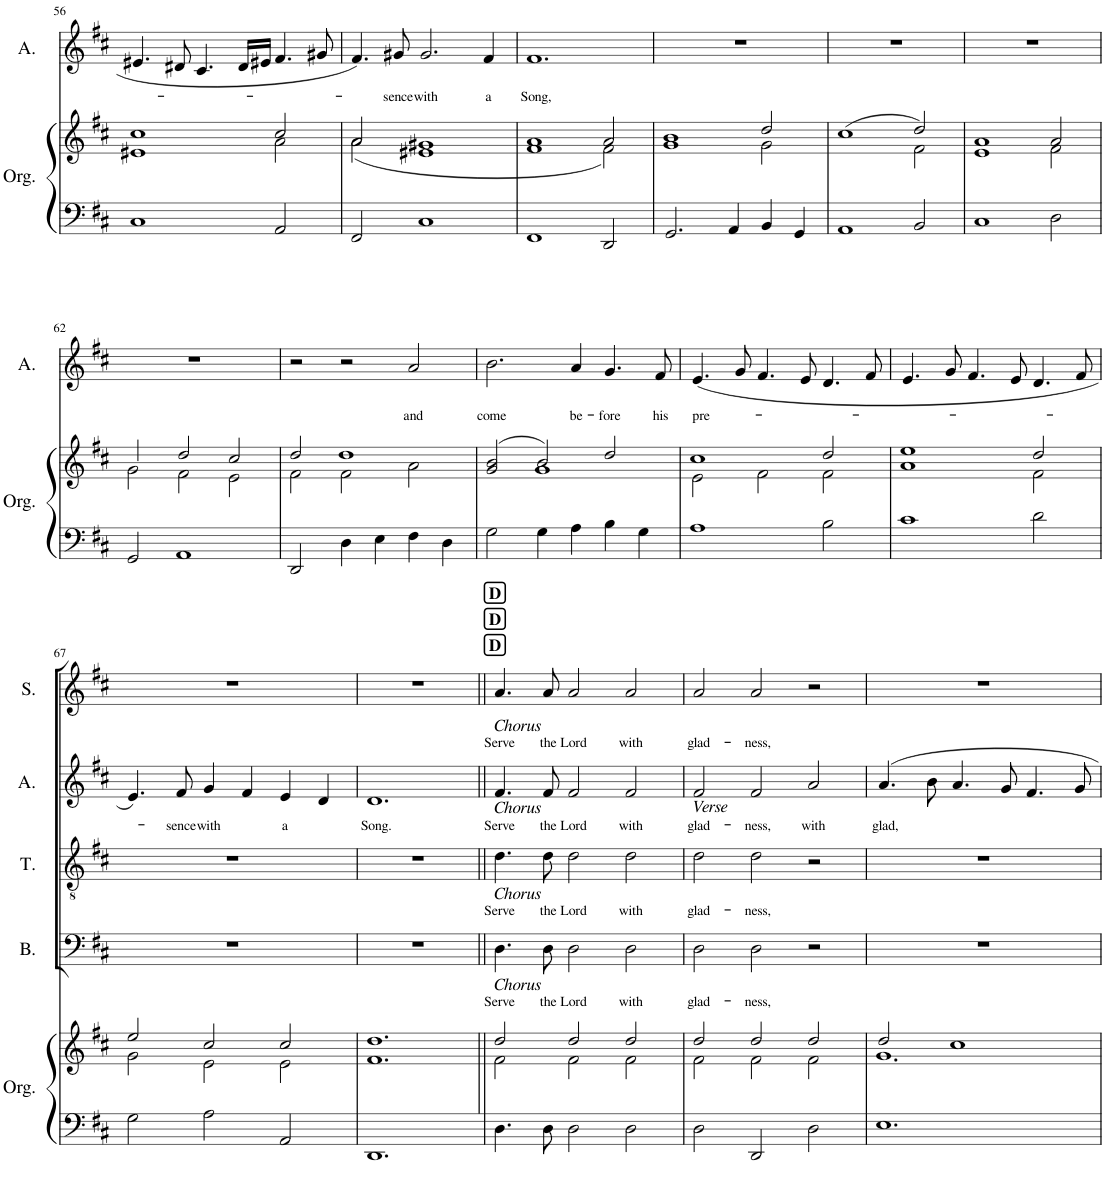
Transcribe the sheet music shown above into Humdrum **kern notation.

**kern	**kern	**kern	**text	**kern	**text	**kern	**text	**kern	**text
*part5	*part5	*part4	*part4	*part3	*part3	*part2	*part2	*part1	*part1
*staff6	*staff5	*staff4	*staff4	*staff3	*staff3	*staff2	*staff2	*staff1	*staff1
*I"Organ	*	*I"Bass	*	*I"Tenor	*	*I"Alto	*	*I"Soprano I	*
*I'Org.	*	*I'B.	*	*I'T.	*	*I'A.	*	*I'S.	*
!!LO:PB:g=z
*clefF4	*clefG2	*clefF4	*	*clefGv2	*	*clefG2	*	*clefG2	*
*k[f#c#]	*k[f#c#]	*k[f#c#]	*	*k[f#c#]	*	*k[f#c#]	*	*k[f#c#]	*
*M3/2	*M3/2	*M3/2	*	*M3/2	*	*M3/2	*	*M3/2	*
=56	=56	=56	=56	=56	=56	=56	=56	=56	=56
*	*^	*	*	*	*	*	*	*	*
1C#	1e#X 1cc#	1ryy	1.r	.	1.r	.	4.e#X/	.	1.r	.
.	.	.	.	.	.	.	8d#X/	.	.	.
.	.	.	.	.	.	.	4.c#/	.	.	.
.	.	.	.	.	.	.	16d#/LL	.	.	.
.	.	.	.	.	.	.	16e#X/JJ	.	.	.
2AA/	2cc#/	2a\	.	.	.	.	4.f#/	.	.	.
.	.	.	.	.	.	.	8g#X/	.	.	.
=57	=57	=57	=57	=57	=57	=57	=57	=57	=57	=57
2FF#/	2a/	(2a\	1.r	.	1.r	.	4.f#/	.	1.r	.
!	!	!	!	!	!	!	!	!LO:LY:b	!	!
.	.	.	.	.	.	.	8g#X/	-sence	.	.
!	!	!	!	!	!	!	!	!LO:LY:b	!	!
1C#	1g#X	1e#X	.	.	.	.	2.g#/	with	.	.
!	!	!	!	!	!	!	!	!LO:LY:b	!	!
.	.	.	.	.	.	.	4f#/	a	.	.
=58	=58	=58	=58	=58	=58	=58	=58	=58	=58	=58
!	!	!	!	!	!	!	!	!LO:LY:b	!	!
1FF#	1f# 1a	1ryy	1.r	.	1.r	.	1.f#	Song,	1.r	.
2DD/	2a/	2f#\)	.	.	.	.	.	.	.	.
=59	=59	=59	=59	=59	=59	=59	=59	=59	=59	=59
2.GG/	1g 1b	1ryy	1.r	.	1.r	.	1.r	.	1.r	.
4AA/	.	.	.	.	.	.	.	.	.	.
4BB/	2dd/	2g\	.	.	.	.	.	.	.	.
4GG/	.	.	.	.	.	.	.	.	.	.
=60	=60	=60	=60	=60	=60	=60	=60	=60	=60	=60
1AA	(1cc#	1e	1.r	.	1.r	.	1.r	.	1.r	.
2BB/	2dd/)	2f#\	.	.	.	.	.	.	.	.
=61	=61	=61	=61	=61	=61	=61	=61	=61	=61	=61
1C#	1e 1a	1ryy	1.r	.	1.r	.	1.r	.	1.r	.
2D\	2a/	2f#\	.	.	.	.	.	.	.	.
!!LO:LB:g=z
=62	=62	=62	=62	=62	=62	=62	=62	=62	=62	=62
2GG/	2b/	2g\	1.r	.	1.r	.	1.r	.	1.r	.
1AA	2dd/	2f#\	.	.	.	.	.	.	.	.
.	2cc#/	2e\	.	.	.	.	.	.	.	.
=63	=63	=63	=63	=63	=63	=63	=63	=63	=63	=63
2DD/	2dd/	2f#\	1.r	.	1.r	.	2r	.	1.r	.
4D\	1dd	2f#\	.	.	.	.	2r	.	.	.
4E\	.	.	.	.	.	.	.	.	.	.
!	!	!	!	!	!	!	!	!LO:LY:b	!	!
4F#\	.	2a\	.	.	.	.	2a/	and	.	.
4D\	.	.	.	.	.	.	.	.	.	.
=64	=64	=64	=64	=64	=64	=64	=64	=64	=64	=64
!	!	!	!	!	!	!	!	!LO:LY:b	!	!
2G\	(2g/ 2b/	2ryy	1.r	.	1.r	.	2.b\	come	1.r	.
4G\	2b/)	1g	.	.	.	.	.	.	.	.
!	!	!	!	!	!	!	!	!LO:LY:b	!	!
4A\	.	.	.	.	.	.	4a/	be-	.	.
!	!	!	!	!	!	!	!	!LO:LY:b	!	!
4B\	2dd/	.	.	.	.	.	4.g/	-fore	.	.
4G\	.	.	.	.	.	.	.	.	.	.
!	!	!	!	!	!	!	!	!LO:LY:b	!	!
.	.	.	.	.	.	.	8f#/	his	.	.
=65	=65	=65	=65	=65	=65	=65	=65	=65	=65	=65
!	!	!	!	!	!	!	!	!LO:LY:b	!	!
1A	1cc#	2e\	1.r	.	1.r	.	(4.e/	pre-	1.r	.
.	.	.	.	.	.	.	8g/	.	.	.
.	.	2f#\	.	.	.	.	4.f#/	.	.	.
.	.	.	.	.	.	.	8e/	.	.	.
2B\	2dd/	2f#\	.	.	.	.	4.d/	.	.	.
.	.	.	.	.	.	.	8f#/	.	.	.
=66	=66	=66	=66	=66	=66	=66	=66	=66	=66	=66
1c#	1a 1ee	1ryy	1.r	.	1.r	.	4.e/	.	1.r	.
.	.	.	.	.	.	.	8g/	.	.	.
.	.	.	.	.	.	.	4.f#/	.	.	.
.	.	.	.	.	.	.	8e/	.	.	.
2d\	2dd/	2f#\	.	.	.	.	4.d/	.	.	.
.	.	.	.	.	.	.	8f#/	.	.	.
!!LO:LB:g=z
=67	=67	=67	=67	=67	=67	=67	=67	=67	=67	=67
2G\	2ee/	2g\	1.r	.	1.r	.	4.e/)	.	1.r	.
!	!	!	!	!	!	!	!	!LO:LY:b	!	!
.	.	.	.	.	.	.	8f#/	-sence	.	.
!	!	!	!	!	!	!	!	!LO:LY:b	!	!
2A\	2cc#/	2e\	.	.	.	.	4g/	with	.	.
.	.	.	.	.	.	.	4f#/	.	.	.
!	!	!	!	!	!	!	!	!LO:LY:b	!	!
2AA/	2cc#/	2e\	.	.	.	.	4e/	a	.	.
.	.	.	.	.	.	.	4d/	.	.	.
*	*v	*v	*	*	*	*	*	*	*	*
=68	=68	=68	=68	=68	=68	=68	=68	=68	=68
!	!	!	!	!	!	!	!LO:LY:b	!	!
1.DD	1.f# 1.dd	1.r	.	1.r	.	1.d	Song.	1.r	.
=69||	=69||	=69||	=69||	=69||	=69||	=69||	=69||	=69||	=69||
*	*^	*	*	*	*	*	*	*	*
!	!	!	!	!	!	!	!	!	!LO:TX:a:B:t=D	!
!	!	!	!	!	!	!	!	!	!LO:TX:a:B:t=D	!
!	!	!	!	!	!	!	!	!	!LO:TX:a:B:t=D	!
!	!	!	!	!	!	!	!	!	!LO:TX:b:i:t=Chorus	!
!	!	!	!	!	!	!	!LO:TX:b:i:t=Chorus	!	!	!
!	!	!	!	!	!LO:TX:b:i:t=Chorus	!	!	!	!	!
!	!	!	!LO:TX:b:i:t=Chorus	!	!	!	!	!	!	!
!	!	!	!	!LO:LY:b	!	!LO:LY:b	!	!LO:LY:b	!	!LO:LY:b
4.D\	2dd/	2f#\	4.D\	Serve	4.d\	Serve	4.f#/	Serve	4.a/	Serve
!	!	!	!	!LO:LY:b	!	!LO:LY:b	!	!LO:LY:b	!	!LO:LY:b
8D\	.	.	8D\	the	8d\	the	8f#/	the	8a/	the
!	!	!	!	!LO:LY:b	!	!LO:LY:b	!	!LO:LY:b	!	!LO:LY:b
2D\	2dd/	2f#\	2D\	Lord	2d\	Lord	2f#/	Lord	2a/	Lord
!	!	!	!	!LO:LY:b	!	!LO:LY:b	!	!LO:LY:b	!	!LO:LY:b
2D\	2dd/	2f#\	2D\	with	2d\	with	2f#/	with	2a/	with
=70	=70	=70	=70	=70	=70	=70	=70	=70	=70	=70
!	!	!	!	!	!	!	!LO:TX:b:i:t=Verse	!	!	!
!	!	!	!	!LO:LY:b	!	!LO:LY:b	!	!LO:LY:b	!	!LO:LY:b
2D\	2dd/	2f#\	2D\	glad-	2d\	glad-	2f#/	glad-	2a/	glad-
!	!	!	!	!LO:LY:b	!	!LO:LY:b	!	!LO:LY:b	!	!LO:LY:b
2DD/	2dd/	2f#\	2D\	-ness,	2d\	-ness,	2f#/	-ness,	2a/	-ness,
!	!	!	!	!	!	!	!	!LO:LY:b	!	!
2D\	2dd/	2f#\	2r	.	2r	.	2a/	with	2r	.
=71	=71	=71	=71	=71	=71	=71	=71	=71	=71	=71
!	!	!	!	!	!	!	!	!LO:LY:b	!	!
1.E	2dd/	1.g	1.r	.	1.r	.	4.a/	glad,	1.r	.
.	.	.	.	.	.	.	8b\	.	.	.
.	1cc#	.	.	.	.	.	4.a/	.	.	.
.	.	.	.	.	.	.	8g/	.	.	.
.	.	.	.	.	.	.	4.f#/	.	.	.
.	.	.	.	.	.	.	8g/	.	.	.
*	*v	*v	*	*	*	*	*	*	*	*
=	=	=	=	=	=	=	=	=	=
*-	*-	*-	*-	*-	*-	*-	*-	*-	*-
